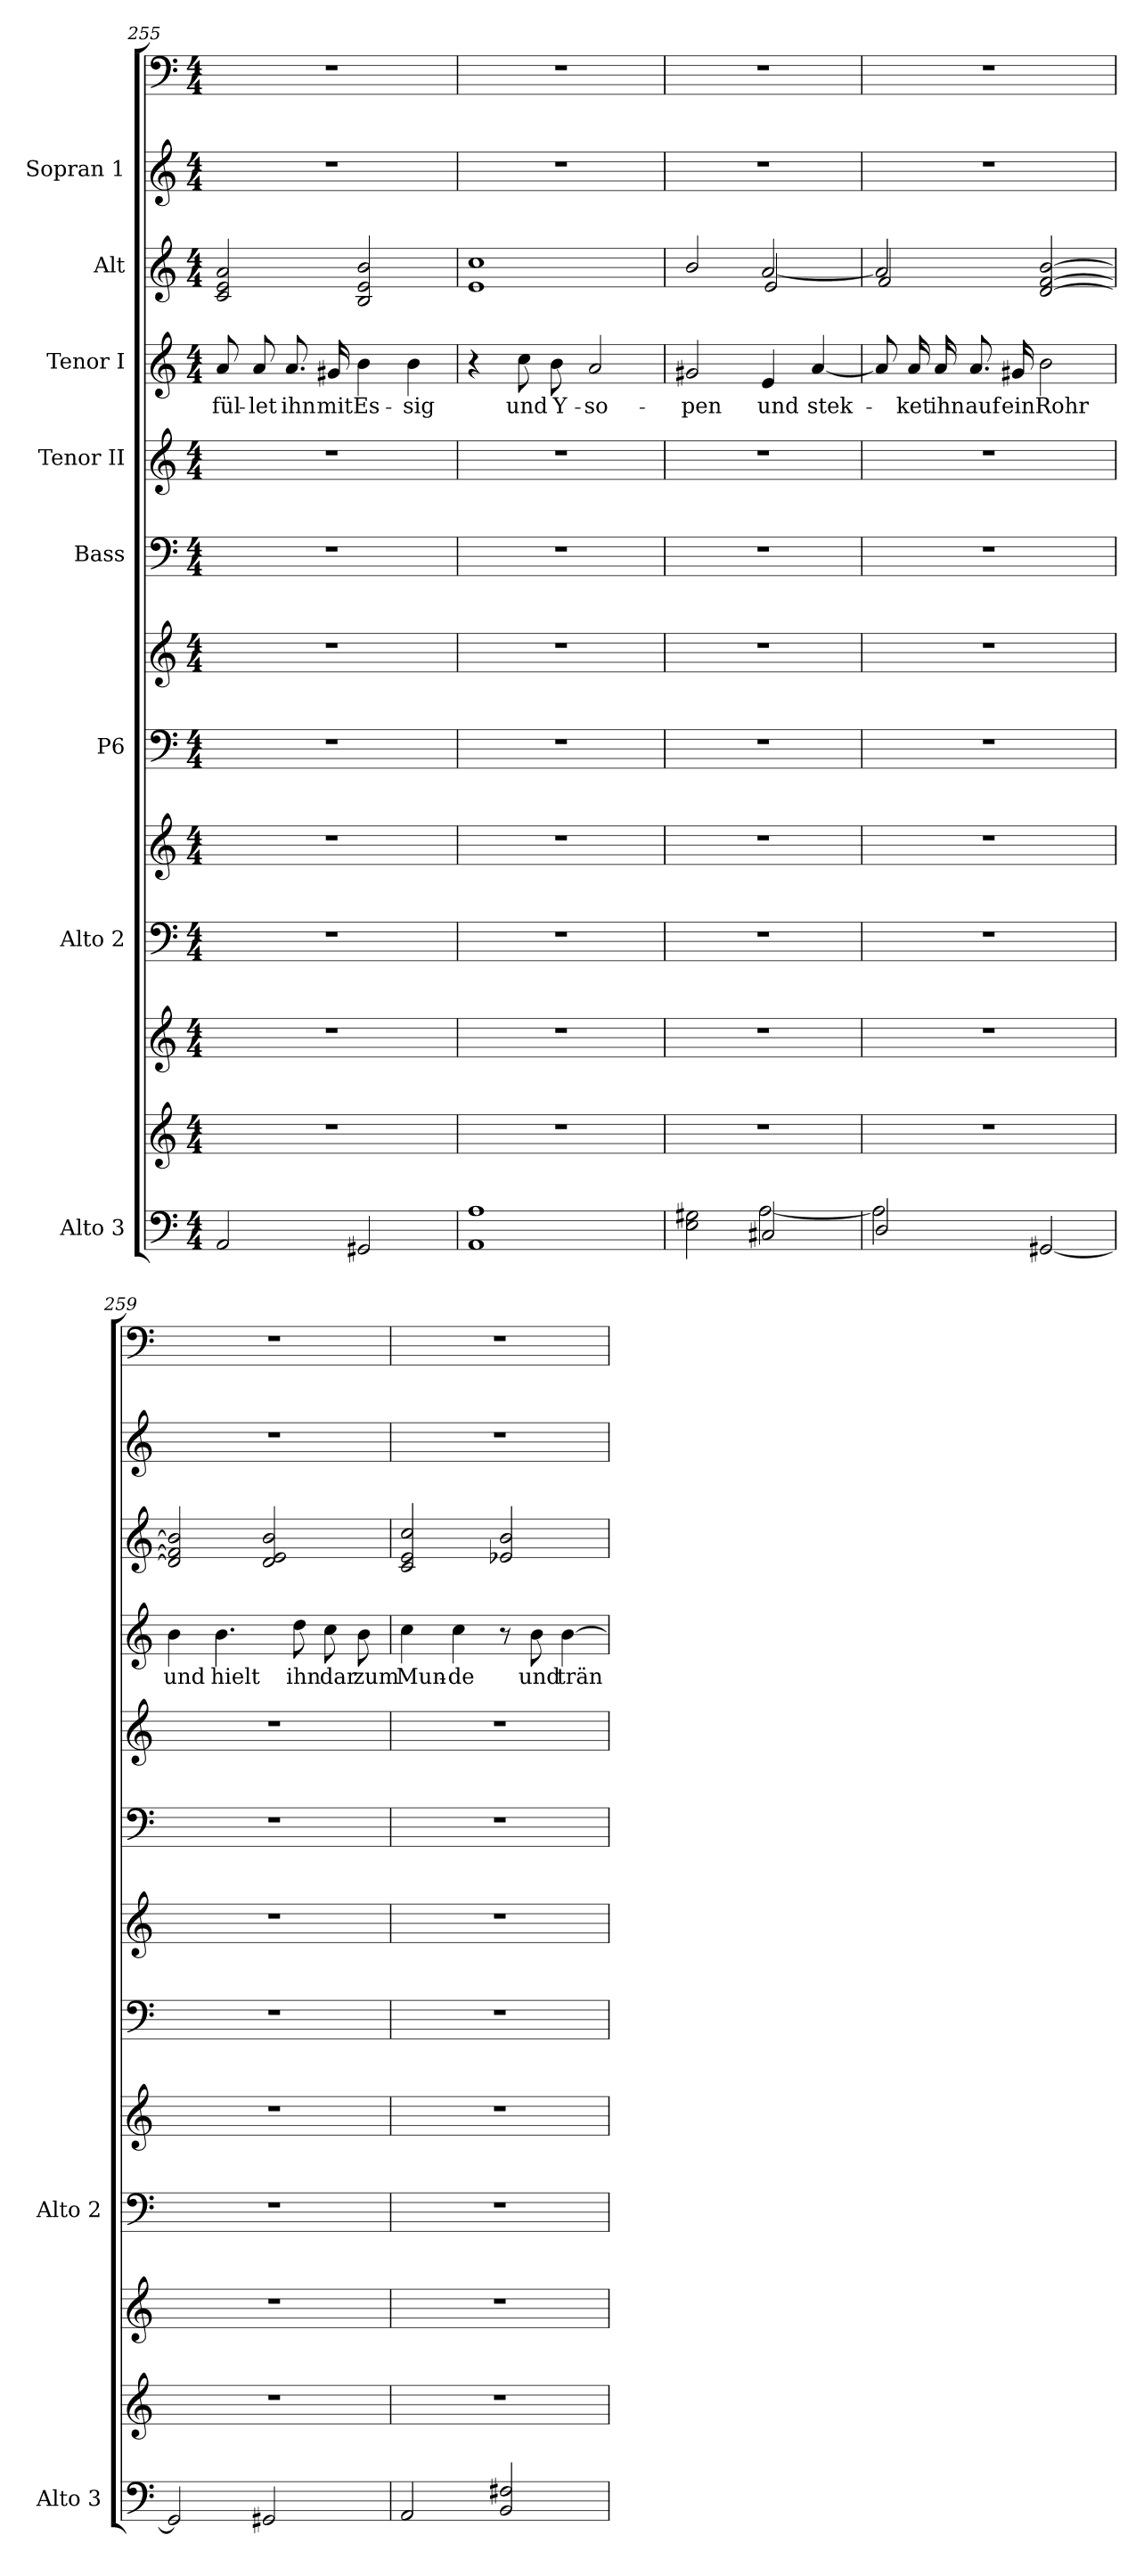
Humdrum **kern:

**kern	**kern	**kern	**kern	**kern	**kern	**kern	**kern	**kern	**kern	**text	**kern	**kern	**kern
*part11	*part10	*part9	*part8	*part8	*part7	*part7	*part6	*part5	*part4	*part4	*part3	*part2	*part1
*staff13	*staff12	*staff11	*staff10	*staff9	*staff8	*staff7	*staff6	*staff5	*staff4	*staff4	*staff3	*staff2	*staff1
*I"Alto 3	*	*	*I"Alto 2	*	*I"P6	*	*I"Bass	*I"Tenor II	*I"Tenor I	*	*I"Alt	*I"Sopran 1	*
*I'Alto 3	*	*	*I'Alto 2	*	*	*	*	*	*	*	*	*	*
*clefF4	*clefG2	*clefG2	*clefF4	*clefG2	*clefF4	*clefG2	*clefF4	*clefG2	*clefG2	*	*clefG2	*clefG2	*clefF4
*	*ITrd7c12	*ITrd7c12	*	*	*	*	*	*ITrd7c12	*ITrd7c12	*	*	*	*
*k[]	*k[]	*k[]	*k[]	*k[]	*k[]	*k[]	*k[]	*k[]	*k[]	*	*k[]	*k[]	*k[]
*C:	*C:	*C:	*C:	*C:	*C:	*C:	*C:	*C:	*C:	*	*C:	*C:	*C:
*M4/4	*M4/4	*M4/4	*M4/4	*M4/4	*M4/4	*M4/4	*M4/4	*M4/4	*M4/4	*	*M4/4	*M4/4	*M4/4
=255	=255	=255	=255	=255	=255	=255	=255	=255	=255	=255	=255	=255	=255
*^	*	*	*	*	*	*	*	*	*	*	*	*	*
!	!	!	!	!	!	!	!	!	!	!	!LO:LY:b	!	!	!
*	*	*	*	*	*	*	*	*	*	*	*	*^	*	*
*	*	*	*	*	*	*	*	*	*	*	*	*	*^	*	*
2AA/	1ryy	1r	1r	1r	1r	1r	1r	1r	1r	8A/	fül-	1ryy	1ryy	2c/ 2e/ 2a/	1r	1r
!	!	!	!	!	!	!	!	!	!	!	!LO:LY:b	!	!	!	!	!
.	.	.	.	.	.	.	.	.	.	8A/	-let	.	.	.	.	.
!	!	!	!	!	!	!	!	!	!	!	!LO:LY:b	!	!	!	!	!
.	.	.	.	.	.	.	.	.	.	8.A/	ihn	.	.	.	.	.
!	!	!	!	!	!	!	!	!	!	!	!LO:LY:b	!	!	!	!	!
.	.	.	.	.	.	.	.	.	.	16G#X/	mit	.	.	.	.	.
!	!	!	!	!	!	!	!	!	!	!	!LO:LY:b	!	!	!	!	!
2GG#X/	.	.	.	.	.	.	.	.	.	4B\	Es-	.	.	2B/ 2e/ 2b/	.	.
!	!	!	!	!	!	!	!	!	!	!	!LO:LY:b	!	!	!	!	!
.	.	.	.	.	.	.	.	.	.	4B\	-sig	.	.	.	.	.
=256	=256	=256	=256	=256	=256	=256	=256	=256	=256	=256	=256	=256	=256	=256	=256	=256
1AA 1A	1ryy	1r	1r	1r	1r	1r	1r	1r	1r	4r	.	1ryy	1ryy	1e 1cc	1r	1r
!	!	!	!	!	!	!	!	!	!	!	!LO:LY:b	!	!	!	!	!
.	.	.	.	.	.	.	.	.	.	8c\	und	.	.	.	.	.
!	!	!	!	!	!	!	!	!	!	!	!LO:LY:b	!	!	!	!	!
.	.	.	.	.	.	.	.	.	.	8B\	Y-	.	.	.	.	.
!	!	!	!	!	!	!	!	!	!	!	!LO:LY:b	!	!	!	!	!
.	.	.	.	.	.	.	.	.	.	2A/	-so-	.	.	.	.	.
=257	=257	=257	=257	=257	=257	=257	=257	=257	=257	=257	=257	=257	=257	=257	=257	=257
!	!	!	!	!	!	!	!	!	!	!	!LO:LY:b	!	!	!	!	!
2E\ 2G#X\	2ryy	1r	1r	1r	1r	1r	1r	1r	1r	2G#X/	-pen	1ryy	2ryy	2b/	1r	1r
!	!	!	!	!	!	!	!	!	!	!	!LO:LY:b	!	!	!	!	!
2C#X/	[>2A\	.	.	.	.	.	.	.	.	4E/	und	.	[<2a/	2e/	.	.
!	!	!	!	!	!	!	!	!	!	!	!LO:LY:b	!	!	!	!	!
.	.	.	.	.	.	.	.	.	.	[<4A/	stek-	.	.	.	.	.
=258	=258	=258	=258	=258	=258	=258	=258	=258	=258	=258	=258	=258	=258	=258	=258	=258
2D/	2A\]	1r	1r	1r	1r	1r	1r	1r	1r	8A/]	.	1ryy	2a/]	2f/	1r	1r
!	!	!	!	!	!	!	!	!	!	!	!LO:LY:b	!	!	!	!	!
.	.	.	.	.	.	.	.	.	.	16A/	-ket	.	.	.	.	.
!	!	!	!	!	!	!	!	!	!	!	!LO:LY:b	!	!	!	!	!
.	.	.	.	.	.	.	.	.	.	16A/	ihn	.	.	.	.	.
!	!	!	!	!	!	!	!	!	!	!	!LO:LY:b	!	!	!	!	!
.	.	.	.	.	.	.	.	.	.	8.A/	auf	.	.	.	.	.
!	!	!	!	!	!	!	!	!	!	!	!LO:LY:b	!	!	!	!	!
.	.	.	.	.	.	.	.	.	.	16G#X/	ein	.	.	.	.	.
!	!	!	!	!	!	!	!	!	!	!	!LO:LY:b	!	!	!	!	!
[<2GG#X/	2ryy	.	.	.	.	.	.	.	.	2B\	Rohr	.	2ryy	[<2d/ [<2f/ [>2b/	.	.
!!LO:LB:g=z
=259	=259	=259	=259	=259	=259	=259	=259	=259	=259	=259	=259	=259	=259	=259	=259	=259
!	!	!	!	!	!	!	!	!	!	!	!LO:LY:b	!	!	!	!	!
2GG#/]	1ryy	1r	1r	1r	1r	1r	1r	1r	1r	4B\	und	1ryy	1ryy	2d/] 2f/] 2b/]	1r	1r
!	!	!	!	!	!	!	!	!	!	!	!LO:LY:b	!	!	!	!	!
.	.	.	.	.	.	.	.	.	.	4.B\	hielt	.	.	.	.	.
2GG#X/	.	.	.	.	.	.	.	.	.	.	.	.	.	2d/ 2e/ 2b/	.	.
!	!	!	!	!	!	!	!	!	!	!	!LO:LY:b	!	!	!	!	!
.	.	.	.	.	.	.	.	.	.	8d\	ihn	.	.	.	.	.
!	!	!	!	!	!	!	!	!	!	!	!LO:LY:b	!	!	!	!	!
.	.	.	.	.	.	.	.	.	.	8c\	dar	.	.	.	.	.
!	!	!	!	!	!	!	!	!	!	!	!LO:LY:b	!	!	!	!	!
.	.	.	.	.	.	.	.	.	.	8B\	zum	.	.	.	.	.
=260	=260	=260	=260	=260	=260	=260	=260	=260	=260	=260	=260	=260	=260	=260	=260	=260
!	!	!	!	!	!	!	!	!	!	!	!LO:LY:b	!	!	!	!	!
2AA/	1ryy	1r	1r	1r	1r	1r	1r	1r	1r	4c\	Mun-	1ryy	1ryy	2c/ 2e/ 2cc/	1r	1r
!	!	!	!	!	!	!	!	!	!	!	!LO:LY:b	!	!	!	!	!
.	.	.	.	.	.	.	.	.	.	4c\	-de	.	.	.	.	.
2BB/ 2F#X/	.	.	.	.	.	.	.	.	.	8r	.	.	.	2e-X/ 2b/	.	.
!	!	!	!	!	!	!	!	!	!	!	!LO:LY:b	!	!	!	!	!
.	.	.	.	.	.	.	.	.	.	8B\	und	.	.	.	.	.
!	!	!	!	!	!	!	!	!	!	!	!LO:LY:b	!	!	!	!	!
.	.	.	.	.	.	.	.	.	.	[>4B\	trän-	.	.	.	.	.
*v	*v	*	*	*	*	*	*	*	*	*	*	*v	*v	*v	*	*
=	=	=	=	=	=	=	=	=	=	=	=	=	=
*-	*-	*-	*-	*-	*-	*-	*-	*-	*-	*-	*-	*-	*-
